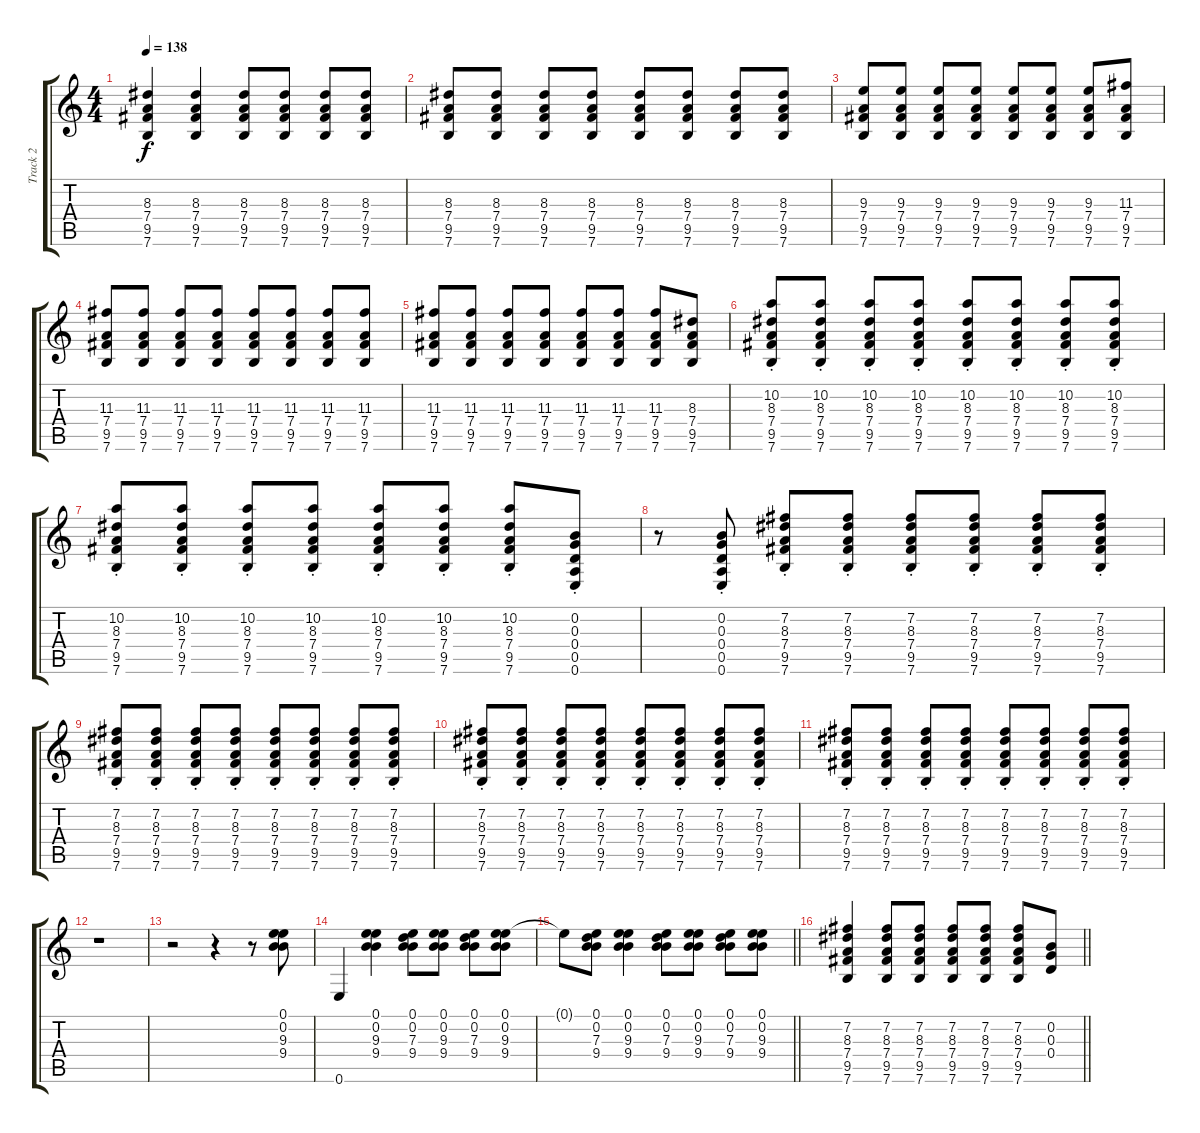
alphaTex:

\track ("Track 2" "Track 2") {instrument electricguitarclean}
\staff {score tabs}
\tuning (E4 B3 G3 D3 A2 E2) {hide}
\ts (4 4)
\tempo 138
\clef g2
\ks c
(8.3 7.4 9.5 7.6).4{dy f} (8.3 7.4 9.5 7.6).4 (8.3 7.4 9.5 7.6).8 (8.3 7.4 9.5 7.6).8 (8.3 7.4 9.5 7.6).8 (8.3 7.4 9.5 7.6).8 |
(8.3 7.4 9.5 7.6).8 (8.3 7.4 9.5 7.6).8 (8.3 7.4 9.5 7.6).8 (8.3 7.4 9.5 7.6).8 (8.3 7.4 9.5 7.6).8 (8.3 7.4 9.5 7.6).8 (8.3 7.4 9.5 7.6).8 (8.3 7.4 9.5 7.6).8 |
(9.3 7.4 9.5 7.6).8 (9.3 7.4 9.5 7.6).8 (9.3 7.4 9.5 7.6).8 (9.3 7.4 9.5 7.6).8 (9.3 7.4 9.5 7.6).8 (9.3 7.4 9.5 7.6).8 (9.3 7.4 9.5 7.6).8 (11.3 7.4 9.5 7.6).8 |
(11.3 7.4 9.5 7.6).8 (11.3 7.4 9.5 7.6).8 (11.3 7.4 9.5 7.6).8 (11.3 7.4 9.5 7.6).8 (11.3 7.4 9.5 7.6).8 (11.3 7.4 9.5 7.6).8 (11.3 7.4 9.5 7.6).8 (11.3 7.4 9.5 7.6).8 |
(11.3 7.4 9.5 7.6).8 (11.3 7.4 9.5 7.6).8 (11.3 7.4 9.5 7.6).8 (11.3 7.4 9.5 7.6).8 (11.3 7.4 9.5 7.6).8 (11.3 7.4 9.5 7.6).8 (11.3 7.4 9.5 7.6).8 (8.3 7.4 9.5 7.6).8 |
(10.2{st} 8.3{st} 7.4{st} 9.5{st} 7.6{st}).8 (10.2{st} 8.3{st} 7.4{st} 9.5{st} 7.6{st}).8 (10.2{st} 8.3{st} 7.4{st} 9.5{st} 7.6{st}).8 (10.2{st} 8.3{st} 7.4{st} 9.5{st} 7.6{st}).8 (10.2{st} 8.3{st} 7.4{st} 9.5{st} 7.6{st}).8 (10.2{st} 8.3{st} 7.4{st} 9.5{st} 7.6{st}).8 (10.2{st} 8.3{st} 7.4{st} 9.5{st} 7.6{st}).8 (10.2{st} 8.3{st} 7.4{st} 9.5{st} 7.6{st}).8 |
(10.2{st} 8.3{st} 7.4{st} 9.5{st} 7.6{st}).8 (10.2{st} 8.3{st} 7.4{st} 9.5{st} 7.6{st}).8 (10.2{st} 8.3{st} 7.4{st} 9.5{st} 7.6{st}).8 (10.2{st} 8.3{st} 7.4{st} 9.5{st} 7.6{st}).8 (10.2{st} 8.3{st} 7.4{st} 9.5{st} 7.6{st}).8 (10.2{st} 8.3{st} 7.4{st} 9.5{st} 7.6{st}).8 (10.2{st} 8.3{st} 7.4{st} 9.5{st} 7.6{st}).8 (0.2{st} 0.3{st} 0.4{st} 0.5{st} 0.6{st}).8 |
r.8 (0.2{st} 0.3{st} 0.4{st} 0.5{st} 0.6{st}).8 (7.2{st} 8.3{st} 7.4{st} 9.5{st} 7.6{st}).8 (7.2{st} 8.3{st} 7.4{st} 9.5{st} 7.6{st}).8 (7.2{st} 8.3{st} 7.4{st} 9.5{st} 7.6{st}).8 (7.2{st} 8.3{st} 7.4{st} 9.5{st} 7.6{st}).8 (7.2{st} 8.3{st} 7.4{st} 9.5{st} 7.6{st}).8 (7.2{st} 8.3{st} 7.4{st} 9.5{st} 7.6{st}).8 |
(7.2{st} 8.3{st} 7.4{st} 9.5{st} 7.6{st}).8 (7.2{st} 8.3{st} 7.4{st} 9.5{st} 7.6{st}).8 (7.2{st} 8.3{st} 7.4{st} 9.5{st} 7.6{st}).8 (7.2{st} 8.3{st} 7.4{st} 9.5{st} 7.6{st}).8 (7.2{st} 8.3{st} 7.4{st} 9.5{st} 7.6{st}).8 (7.2{st} 8.3{st} 7.4{st} 9.5{st} 7.6{st}).8 (7.2{st} 8.3{st} 7.4{st} 9.5{st} 7.6{st}).8 (7.2{st} 8.3{st} 7.4{st} 9.5{st} 7.6{st}).8 |
(7.2{st} 8.3{st} 7.4{st} 9.5{st} 7.6{st}).8 (7.2{st} 8.3{st} 7.4{st} 9.5{st} 7.6{st}).8 (7.2{st} 8.3{st} 7.4{st} 9.5{st} 7.6{st}).8 (7.2{st} 8.3{st} 7.4{st} 9.5{st} 7.6{st}).8 (7.2{st} 8.3{st} 7.4{st} 9.5{st} 7.6{st}).8 (7.2{st} 8.3{st} 7.4{st} 9.5{st} 7.6{st}).8 (7.2{st} 8.3{st} 7.4{st} 9.5{st} 7.6{st}).8 (7.2{st} 8.3{st} 7.4{st} 9.5{st} 7.6{st}).8 |
(7.2{st} 8.3{st} 7.4{st} 9.5{st} 7.6{st}).8 (7.2{st} 8.3{st} 7.4{st} 9.5{st} 7.6{st}).8 (7.2{st} 8.3{st} 7.4{st} 9.5{st} 7.6{st}).8 (7.2{st} 8.3{st} 7.4{st} 9.5{st} 7.6{st}).8 (7.2{st} 8.3{st} 7.4{st} 9.5{st} 7.6{st}).8 (7.2{st} 8.3{st} 7.4{st} 9.5{st} 7.6{st}).8 (7.2{st} 8.3{st} 7.4{st} 9.5{st} 7.6{st}).8 (7.2{st} 8.3{st} 7.4{st} 9.5{st} 7.6{st}).8 |
r.1 |
r.2 r.4 r.8 (0.1 0.2 9.3 9.4).8 |
0.6.4 (0.1 0.2 9.3 9.4).4 (0.1 0.2 7.3 9.4).8 (0.1 0.2 9.3 9.4).8 (0.1 0.2 7.3 9.4).8 (0.1 0.2 9.3 9.4).8 |
\barLineRight lightlight
0.1{t}.8 (0.1 0.2 7.3 9.4).8 (0.1 0.2 9.3 9.4).4 (0.1 0.2 7.3 9.4).8 (0.1 0.2 9.3 9.4).8 (0.1 0.2 7.3 9.4).8 (0.1 0.2 9.3 9.4).8 |
\barLineRight lightlight
(7.2 8.3 7.4 9.5 7.6).4 (7.2 8.3 7.4 9.5 7.6).8 (7.2 8.3 7.4 9.5 7.6).8 (7.2 8.3 7.4 9.5 7.6).8 (7.2 8.3 7.4 9.5 7.6).8 (7.2 8.3 7.4 9.5 7.6).8 (0.2 0.3 0.4).8
